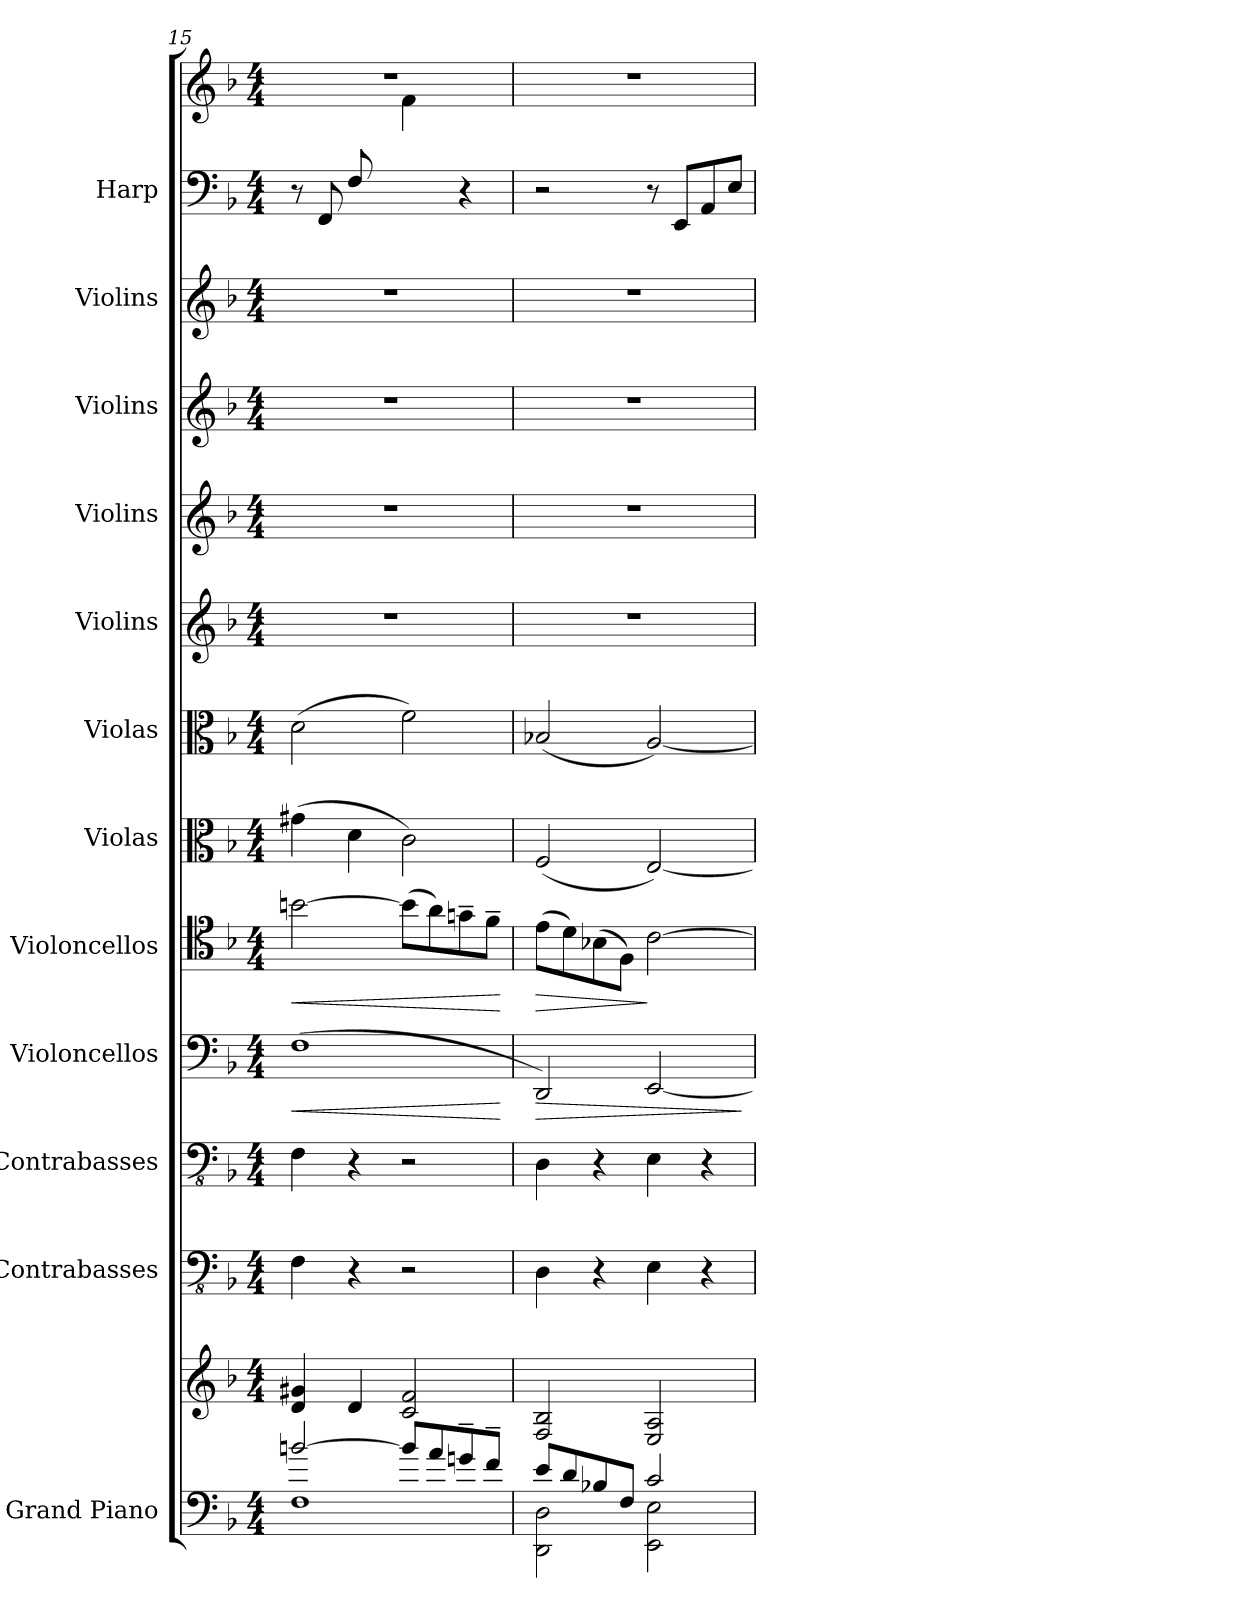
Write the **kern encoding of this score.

**kern	**kern	**kern	**kern	**kern	**dynam	**kern	**dynam	**kern	**kern	**kern	**kern	**kern	**kern	**kern	**kern
*part12	*part12	*part11	*part10	*part9	*part9	*part8	*part8	*part7	*part6	*part5	*part4	*part3	*part2	*part1	*part1
*staff14	*staff13	*staff12	*staff11	*staff10	*staff10	*staff9	*staff9	*staff8	*staff7	*staff6	*staff5	*staff4	*staff3	*staff2	*staff1
*I"Grand Piano	*	*I"Contrabasses	*I"Contrabasses	*I"Violoncellos	*	*I"Violoncellos	*	*I"Violas	*I"Violas	*I"Violins	*I"Violins	*I"Violins	*I"Violins	*I"Harp	*
*I'Pno.	*	*I'Cbs.	*I'Cbs.	*I'Vcs.	*	*I'Vcs.	*	*I'Vlas.	*I'Vlas.	*I'Vlns.	*I'Vlns.	*I'Vlns.	*I'Vlns.	*I'Hrp.	*
!!LO:PB:g=z
*clefF4	*clefG2	*clefFv4	*clefFv4	*clefF4	*	*clefC4	*	*clefC3	*clefC3	*clefG2	*clefG2	*clefG2	*clefG2	*clefF4	*clefG2
*k[b-]	*k[b-]	*k[b-]	*k[b-]	*k[b-]	*	*k[b-]	*	*k[b-]	*k[b-]	*k[b-]	*k[b-]	*k[b-]	*k[b-]	*k[b-]	*k[b-]
*M4/4	*M4/4	*M4/4	*M4/4	*M4/4	*	*M4/4	*	*M4/4	*M4/4	*M4/4	*M4/4	*M4/4	*M4/4	*M4/4	*M4/4
=15	=15	=15	=15	=15	=15	=15	=15	=15	=15	=15	=15	=15	=15	=15	=15
*^	*	*	*	*	*	*	*	*	*	*	*	*	*	*	*
!	!	!	!	!	!	!LO:HP:b	!	!LO:HP:b	!	!	!	!	!	!	!	!
*	*	*	*	*	*	*	*	*	*	*	*	*	*	*	*	*^
[2bn/	1F	4d/ 4g#X/	4FF\	4FF\	(1F	<	[2bn\	<	(4g#X\	(2d\	1r	1r	1r	1r	8r	1r	4.ryy
.	.	.	.	.	.	.	.	.	.	.	.	.	.	.	8FF/L	.	.
.	.	4d/	4r	4r	.	.	.	.	4d\	.	.	.	.	.	8F/	.	.
.	.	.	.	.	.	.	.	.	.	.	.	.	.	.	4.ryy	.	8d\J
8b/L]	.	2c/ 2f/	2r	2r	.	.	(8b\L]	.	2c\)	2f\)	.	.	.	.	.	.	4f\
8a/	.	.	.	.	.	.	8a\)	.	.	.	.	.	.	.	.	.	.
8gn~/	.	.	.	.	.	.	8gn~\	.	.	.	.	.	.	.	4r	.	4ryy
8f~/J	.	.	.	.	.	.	8f~\J	.	.	.	.	.	.	.	.	.	.
*v	*v	*	*	*	*	*	*	*	*	*	*	*	*	*	*	*v	*v
.	.	.	.	.	[	.	[	.	.	.	.	.	.	.	.
=16	=16	=16	=16	=16	=16	=16	=16	=16	=16	=16	=16	=16	=16	=16	=16
*^	*	*	*	*	*	*	*	*	*	*	*	*	*	*	*
!	!	!	!	!	!	!LO:HP:b	!	!LO:HP:b	!	!	!	!	!	!	!	!
8e/L	2DD\ 2D\	2F/ 2B-/	4DD\	4DD\	2DD/)	>	(8e\L	>	(2F/	(2B-X/	1r	1r	1r	1r	2r	1r
8d/	.	.	.	.	.	.	8d\)	.	.	.	.	.	.	.	.	.
8B-X/	.	.	4r	4r	.	.	(8B-X\	.	.	.	.	.	.	.	.	.
8F/J	.	.	.	.	.	.	8F\J)	.	.	.	.	.	.	.	.	.
2c/	2EE\ 2E\	2E/ 2A/	4EE\	4EE\	[2EE/	.	[2c\	]	[2E/)	[2A/)	.	.	.	.	8r	.
.	.	.	.	.	.	.	.	.	.	.	.	.	.	.	8EE/L	.
.	.	.	4r	4r	.	.	.	.	.	.	.	.	.	.	8AA/	.
.	.	.	.	.	.	.	.	.	.	.	.	.	.	.	8E/J	.
*v	*v	*	*	*	*	*	*	*	*	*	*	*	*	*	*	*
.	.	.	.	.	]	.	.	.	.	.	.	.	.	.	.
=	=	=	=	=	=	=	=	=	=	=	=	=	=	=	=
*-	*-	*-	*-	*-	*-	*-	*-	*-	*-	*-	*-	*-	*-	*-	*-
